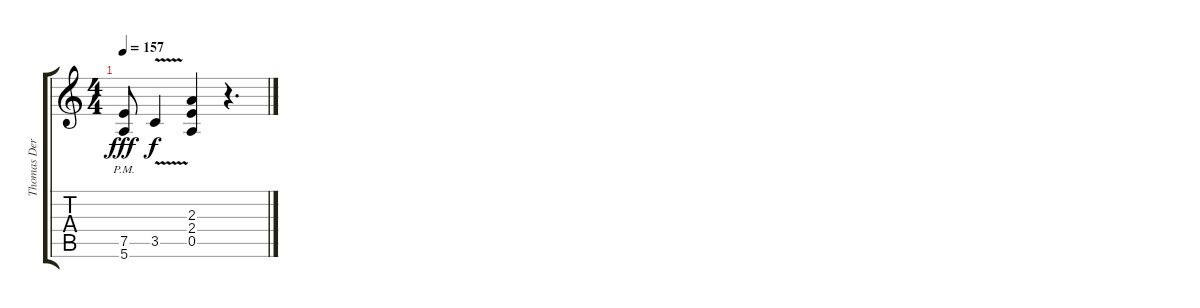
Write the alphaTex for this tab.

\track ("Thomas Der Münzer" "Thomas Der") {instrument distortionguitar}
\staff {score tabs}
\tuning (E4 B3 G3 D3 A2 E2) {hide}
\ts (4 4)
\tempo 157
\clef g2
\ks c
(7.5{pm} 5.6{pm}).8{dy fff} 3.5{v}.4{dy f} (2.3 2.4 0.5).4 r.4{d}
